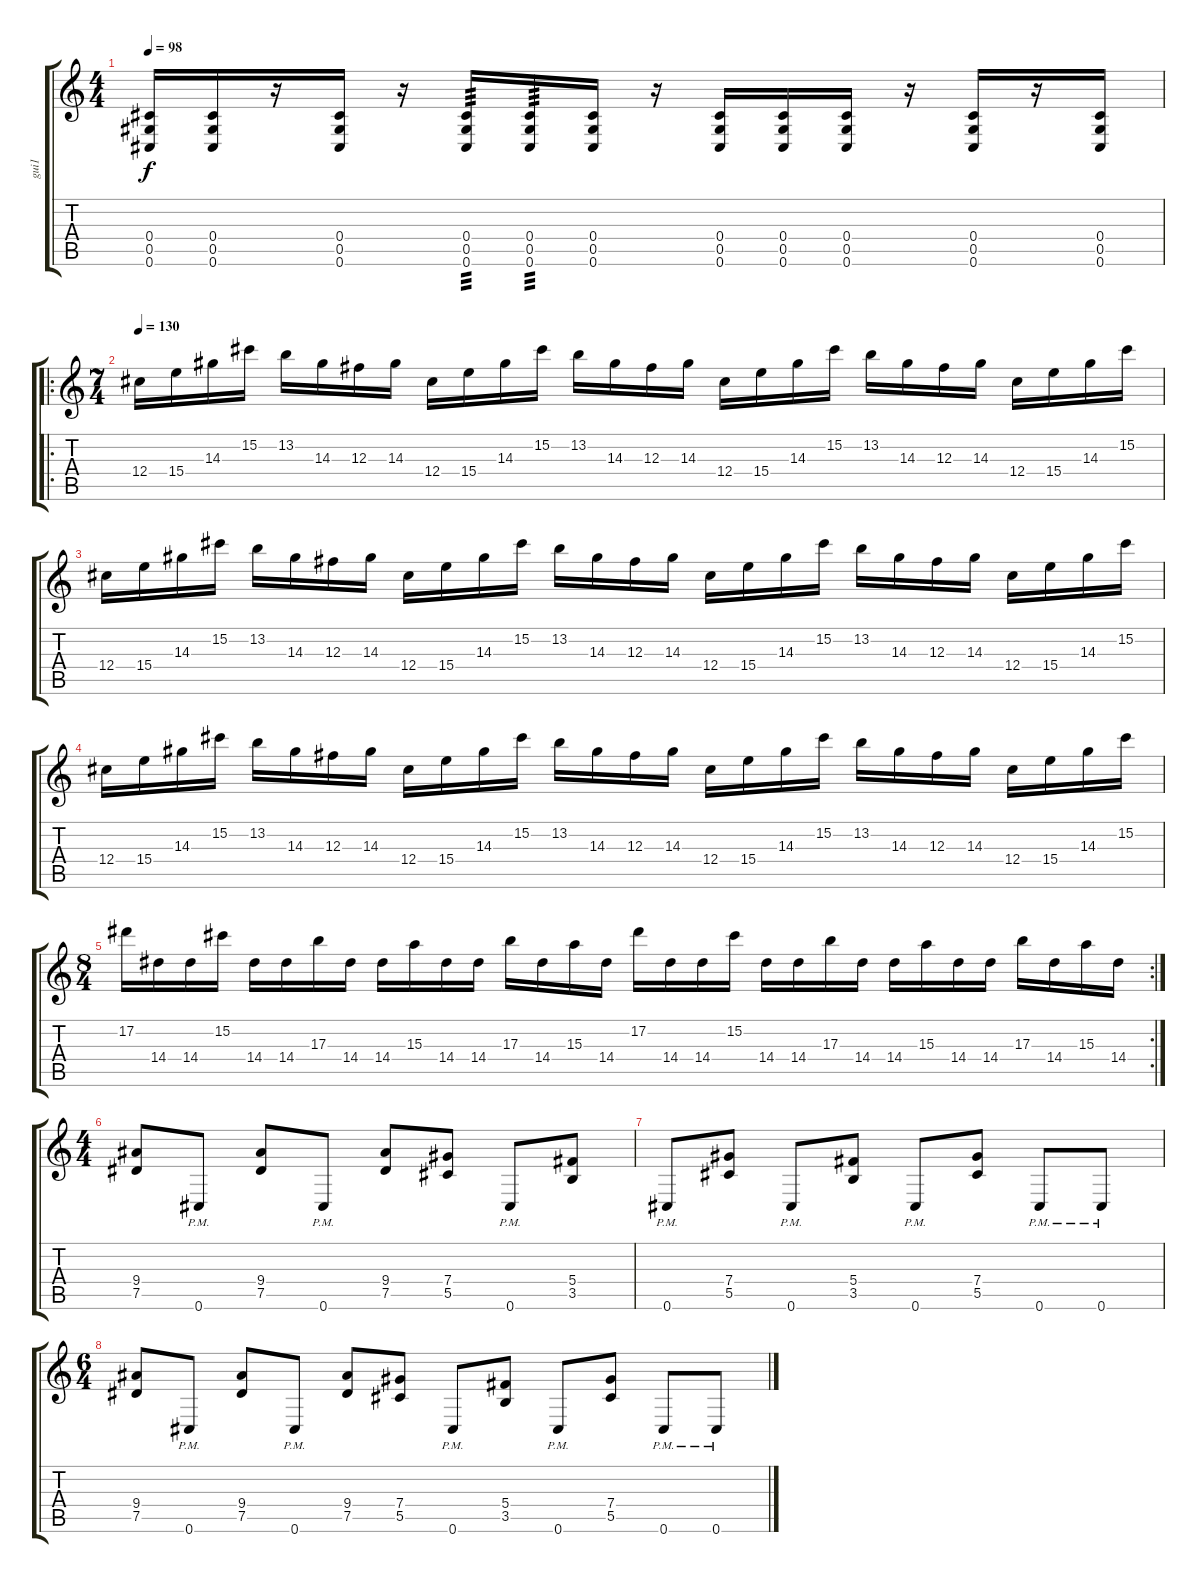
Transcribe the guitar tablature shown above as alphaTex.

\track ("gui1" "gui1") {instrument acousticguitarsteel}
\staff {score tabs}
\tuning (Eb4 Bb3 Gb3 Db3 Ab2 Db2) {hide}
\ts (4 4)
\tempo 98
\clef g2
\ks c
(0.4 0.5 0.6).16{dy f} (0.4 0.5 0.6).16 r.16 (0.4 0.5 0.6).16 r.16 (0.4 0.5 0.6).16{tp 3} (0.4 0.5 0.6).16{tp 3} (0.4 0.5 0.6).16 r.16 (0.4 0.5 0.6).16 (0.4 0.5 0.6).16 (0.4 0.5 0.6).16 r.16 (0.4 0.5 0.6).16 r.16 (0.4 0.5 0.6).16 |
\ro
\ts (7 4)
\tempo 130
12.4.16 15.4.16 14.3.16 15.2.16 13.2.16 14.3.16 12.3.16 14.3.16 12.4.16 15.4.16 14.3.16 15.2.16 13.2.16 14.3.16 12.3.16 14.3.16 12.4.16 15.4.16 14.3.16 15.2.16 13.2.16 14.3.16 12.3.16 14.3.16 12.4.16 15.4.16 14.3.16 15.2.16 |
12.4.16 15.4.16 14.3.16 15.2.16 13.2.16 14.3.16 12.3.16 14.3.16 12.4.16 15.4.16 14.3.16 15.2.16 13.2.16 14.3.16 12.3.16 14.3.16 12.4.16 15.4.16 14.3.16 15.2.16 13.2.16 14.3.16 12.3.16 14.3.16 12.4.16 15.4.16 14.3.16 15.2.16 |
12.4.16 15.4.16 14.3.16 15.2.16 13.2.16 14.3.16 12.3.16 14.3.16 12.4.16 15.4.16 14.3.16 15.2.16 13.2.16 14.3.16 12.3.16 14.3.16 12.4.16 15.4.16 14.3.16 15.2.16 13.2.16 14.3.16 12.3.16 14.3.16 12.4.16 15.4.16 14.3.16 15.2.16 |
\rc 2
\ts (8 4)
17.2.16 14.4.16 14.4.16 15.2.16 14.4.16 14.4.16 17.3.16 14.4.16 14.4.16 15.3.16 14.4.16 14.4.16 17.3.16 14.4.16 15.3.16 14.4.16 17.2.16 14.4.16 14.4.16 15.2.16 14.4.16 14.4.16 17.3.16 14.4.16 14.4.16 15.3.16 14.4.16 14.4.16 17.3.16 14.4.16 15.3.16 14.4.16 |
\ts (4 4)
(9.4 7.5).8 0.6{pm}.8 (9.4 7.5).8 0.6{pm}.8 (9.4 7.5).8 (7.4 5.5).8 0.6{pm}.8 (5.4 3.5).8 |
0.6{pm}.8 (7.4 5.5).8 0.6{pm}.8 (5.4 3.5).8 0.6{pm}.8 (7.4 5.5).8 0.6{pm}.8 0.6{pm}.8 |
\ts (6 4)
(9.4 7.5).8 0.6{pm}.8 (9.4 7.5).8 0.6{pm}.8 (9.4 7.5).8 (7.4 5.5).8 0.6{pm}.8 (5.4 3.5).8 0.6{pm}.8 (7.4 5.5).8 0.6{pm}.8 0.6{pm}.8
